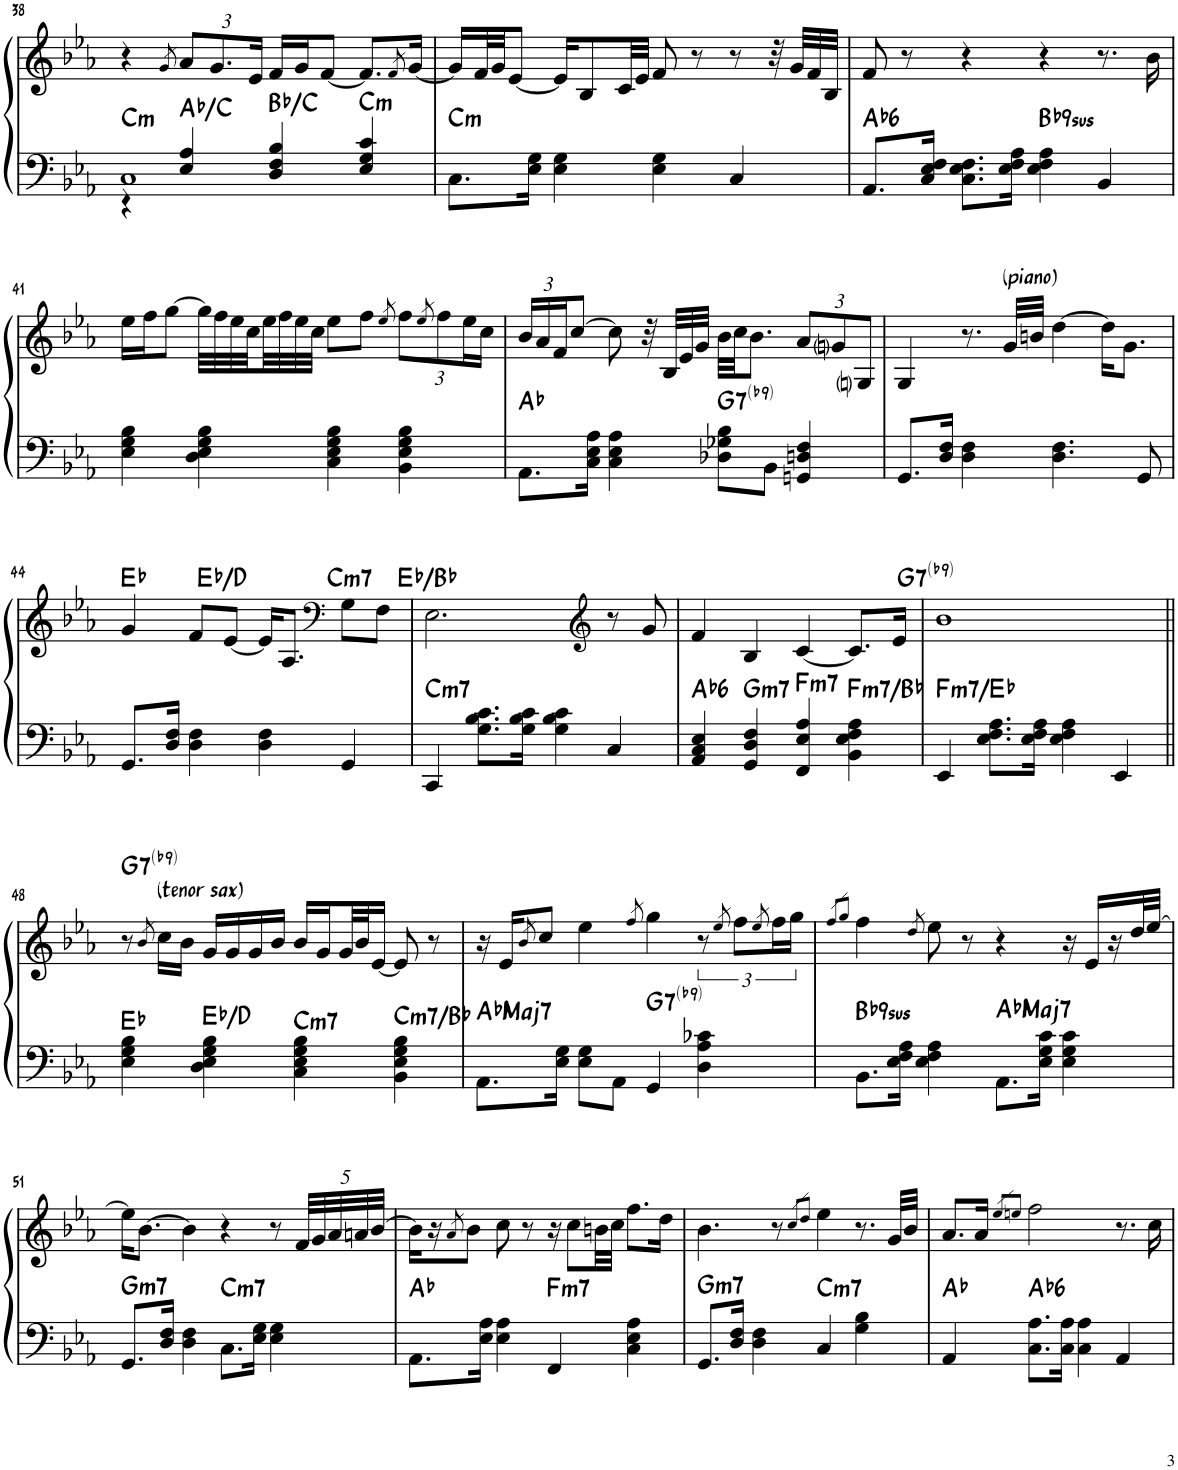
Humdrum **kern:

**kern	**kern	**harte
*part1	*part1	*part1
*staff2	*staff1	*
*I"Piano	*	*
*I'Pno.	*	*
!!LO:PB:g=z
*clefF4	*clefG2	*
*k[b-e-a-]	*k[b-e-a-]	*
*M4/4	*M4/4	*
=38	=38	=38
*^	*	*
!	!	!	!LO:H:kt=m
1C	4r	4r	C:min
.	.	8qg/	.
*	*	*Xbrackettup	*
.	4E-/ 4A-/	12a-/L	Ab:maj/3
.	.	12.g/	.
.	.	24e-/Jk	.
.	4D/ 4F/ 4B-/	16f/LL	Bb:maj/2
.	.	16g/J	.
.	.	[8f/J	.
!	!	!	!LO:H:kt=m
.	4E-/ 4G/ 4c/	8.f/L]	C:min
.	.	8qf/	.
.	.	[16g/Jk	.
*v	*v	*	*
=39	=39	=39
!	!	!LO:H:kt=m
8.C\L	16g/LL]	C:min
.	32f/L	.
.	32g/JJ	.
.	[8e-/J	.
16E-\ 16G\Jk	.	.
4E-\ 4G\	16e-/KL]	.
.	8B-/	.
.	32c/LL	.
.	32e-/JJJ	.
4E-\ 4G\	8f/	.
.	8r	.
4C/	8r	.
.	32r	.
.	32g/LLL	.
.	32f/	.
.	32B-/JJJ	.
=40	=40	=40
!	!	!LO:H:kt=6
8.AA-/L	8f/	Ab:maj6
.	8r	.
16C/ 16E-/ 16F/Jk	.	.
8.C\ 8.E-\ 8.F\L	4r	.
16E-\ 16F\ 16A-\Jk	.	.
!	!	!LO:H:kt=9sus
4E-\ 4F\ 4A-\	4r	Bb:sus4(7,9)
4BB-/	8.r	.
.	16b-\	.
!!LO:LB:g=z
=41	=41	=41
4E-\ 4G\ 4B-\	16ee-\LL	Eb:maj
.	16ff\J	.
.	[8gg\J	.
4D\ 4E-\ 4G\ 4B-\	32gg\LLL]	Eb:maj/7
.	32ff\	.
.	32ee-\	.
.	32cc\	.
.	32ee-\	.
.	32ff\	.
.	32ee-\	.
.	32cc\JJJ	.
!	!	!LO:H:kt=m7
4C\ 4E-\ 4G\ 4B-\	8ee-\L	C:min7
.	8ff\J	.
.	8qee-/	.
4BB-\ 4E-\ 4G\ 4B-\	12ff\L	Eb:maj/5
.	8qee-/	.
.	12ff\	.
.	24ee-\L	.
.	24cc\JJ	.
=42	=42	=42
8.AA-\L	24b-/LL	Ab:maj
.	24a-/	.
.	24f/J	.
.	[8cc/J	.
16C\ 16E-\ 16A-\Jk	.	.
4C\ 4E-\ 4A-\	8cc\]	.
.	32r	.
.	32B-/LLL	.
.	32e-/	.
.	32g/JJJ	.
!	!	!LO:H:kt=7
8D-X\ 8G-X\ 8B-\L	32b-\LLL	G:7(b9)
.	32cc\JJ	.
.	8.b-\J	.
8BB-\J	.	.
4GGn/ 4Dn/ 4F/	12a-/L	.
.	12gni/	.
.	12Gni/J	.
=43	=43	=43
!	!	!LO:H:kt=7
8.GG/L	4G/	G:7(b9)
16D/ 16F/Jk	.	.
4D\ 4F\	8.r	.
!	!LO:TX:a:t=(piano)	!
.	32g/LLL	.
.	32bn/JJJ	.
4.D\ 4.F\	[4dd\	.
.	16dd\KL]	.
.	8.g\J	.
8GG/	.	.
!!LO:LB:g=z
=44	=44	=44
!	!	!LO:H:kt=7
8.GG/L	4g/	G:7(b9)
16D/ 16F/Jk	.	.
4D\ 4F\	8f/L	.
.	[8e-/J	.
4D\ 4F\	16e-/KL]	.
.	8.A-/J	.
*	*clefF4	*
4GG/	8G\L	.
.	8F\J	.
=45	=45	=45
!	!	!LO:H:kt=m7
4CC/	2.E-\	C:min7
8.G\ 8.B-\ 8.c\L	.	.
16G\ 16B-\ 16c\Jk	.	.
4G\ 4B-\ 4c\	.	.
*	*clefG2	*
4C/	8r	.
.	8g/	.
=46	=46	=46
!	!	!LO:H:kt=6
4AA-/ 4C/ 4E-/	4f/	Ab:maj6
!	!	!LO:H:kt=m7
4GG/ 4D/ 4F/	4B-/	G:min7
!	!	!LO:H:kt=m7
4FF/ 4E-/ 4A-/	[4c/	F:min7
!	!	!LO:H:kt=m7
4BB-\ 4E-\ 4F\ 4A-\	8.c/L]	F:min7/4
.	16e-/Jk	.
=47	=47	=47
!	!	!LO:H:kt=m7
4EE-/	1b-	F:min7/b7
8.E-\ 8.F\ 8.A-\L	.	.
16E-\ 16F\ 16A-\Jk	.	.
4E-\ 4F\ 4A-\	.	.
4EE-/	.	.
!!LO:LB:g=z
=48||	=48||	=48||
4E-\ 4G\ 4B-\	8r	Eb:maj
.	8qb-/	.
!	!LO:TX:a:t=(tenor sax)	!
.	16cc\LL	.
.	16b-\JJ	.
4D\ 4E-\ 4G\ 4B-\	16g/LL	Eb:maj/7
.	16g/	.
.	16g/	.
.	16b-/JJ	.
!	!	!LO:H:kt=m7
4C\ 4E-\ 4G\ 4B-\	16b-/LL	C:min7
.	16g/	.
.	32g/L	.
.	32b-/J	.
.	[16e-/JJ	.
!	!	!LO:H:kt=m7
4BB-\ 4E-\ 4G\ 4B-\	8e-/]	C:min7/b7
.	8r	.
=49	=49	=49
!	!	!LO:H:kt=Maj7
8.AA-\L	16r	Ab:maj7
.	16e-/KL	.
.	8qb-/	.
.	8cc/J	.
16E-\ 16G\Jk	.	.
8E-\ 8G\L	4ee-\	.
8AA-\J	.	.
.	8qff/	.
!	!	!LO:H:kt=7
4GG/	4gg\	G:7(b9)
*	*brackettup	*
4D\ 4A-\ 4c-X\	12r	.
.	8qee-/	.
.	12ff\L	.
.	8qee-/	.
.	24ff\L	.
.	24gg\JJ	.
=50	=50	=50
.	8qff/L	.
.	8qgg/J	.
!	!	!LO:H:kt=9sus
8.BB-\L	4ff\	Bb:sus4(7,9)
16E-\ 16F\ 16A-\Jk	.	.
.	8qdd/	.
4E-\ 4F\ 4A-\	8ee-\	.
.	8r	.
!	!	!LO:H:kt=Maj7
8.AA-\L	4r	Ab:maj7
16E-\ 16G\ 16c\Jk	.	.
4E-\ 4G\ 4c\	16r	.
.	16e-/LL	.
.	16r	.
.	32dd/L	.
.	[32ee-/JJJ	.
!!LO:LB:g=z
=51	=51	=51
!	!	!LO:H:kt=m7
8.GG/L	16ee-\KL]	G:min7
.	[8.b-\J	.
16D/ 16F/Jk	.	.
4D\ 4F\	4b-\]	.
!	!	!LO:H:kt=m7
8.C\L	4r	C:min7
16E-\ 16G\Jk	.	.
4E-\ 4G\	8r	.
*	*Xbrackettup	*
.	40f/LLL	.
.	40g/	.
.	40a-/	.
.	40an/	.
.	[40b-/JJJ	.
=52	=52	=52
8.AA-\L	16b-\LL]	Ab:maj
.	16r	.
.	8qa-/	.
.	8b-\J	.
16E-\ 16A-\Jk	.	.
4E-\ 4A-\	8cc\	.
.	8r	.
!	!	!LO:H:kt=m7
4FF/	16r	F:min7
.	8cc\L	.
.	32bn\LL	.
.	32cc\JJJ	.
4C\ 4E-\ 4A-\	8.ff\L	.
.	16dd\Jk	.
=53	=53	=53
!	!	!LO:H:kt=m7
8.GG/L	4.b-\	G:min7
16D/ 16F/Jk	.	.
4D\ 4F\	.	.
.	8r	.
.	8qcc/L	.
.	8qdd/J	.
!	!	!LO:H:kt=m7
4C/	4ee-\	C:min7
4G\ 4B-\	8.r	.
.	32g/LLL	.
.	32b-/JJJ	.
=54	=54	=54
4AA-/	8.a-/L	Ab:maj
.	16a-/Jk	.
.	8qee-/L	.
.	8qeen/J	.
!	!	!LO:H:kt=6
8.C\ 8.A-\L	2ff\	Ab:maj6
16C\ 16A-\Jk	.	.
4C\ 4A-\	.	.
4AA-/	8.r	.
.	16cc\	.
=	=	=
*-	*-	*-
